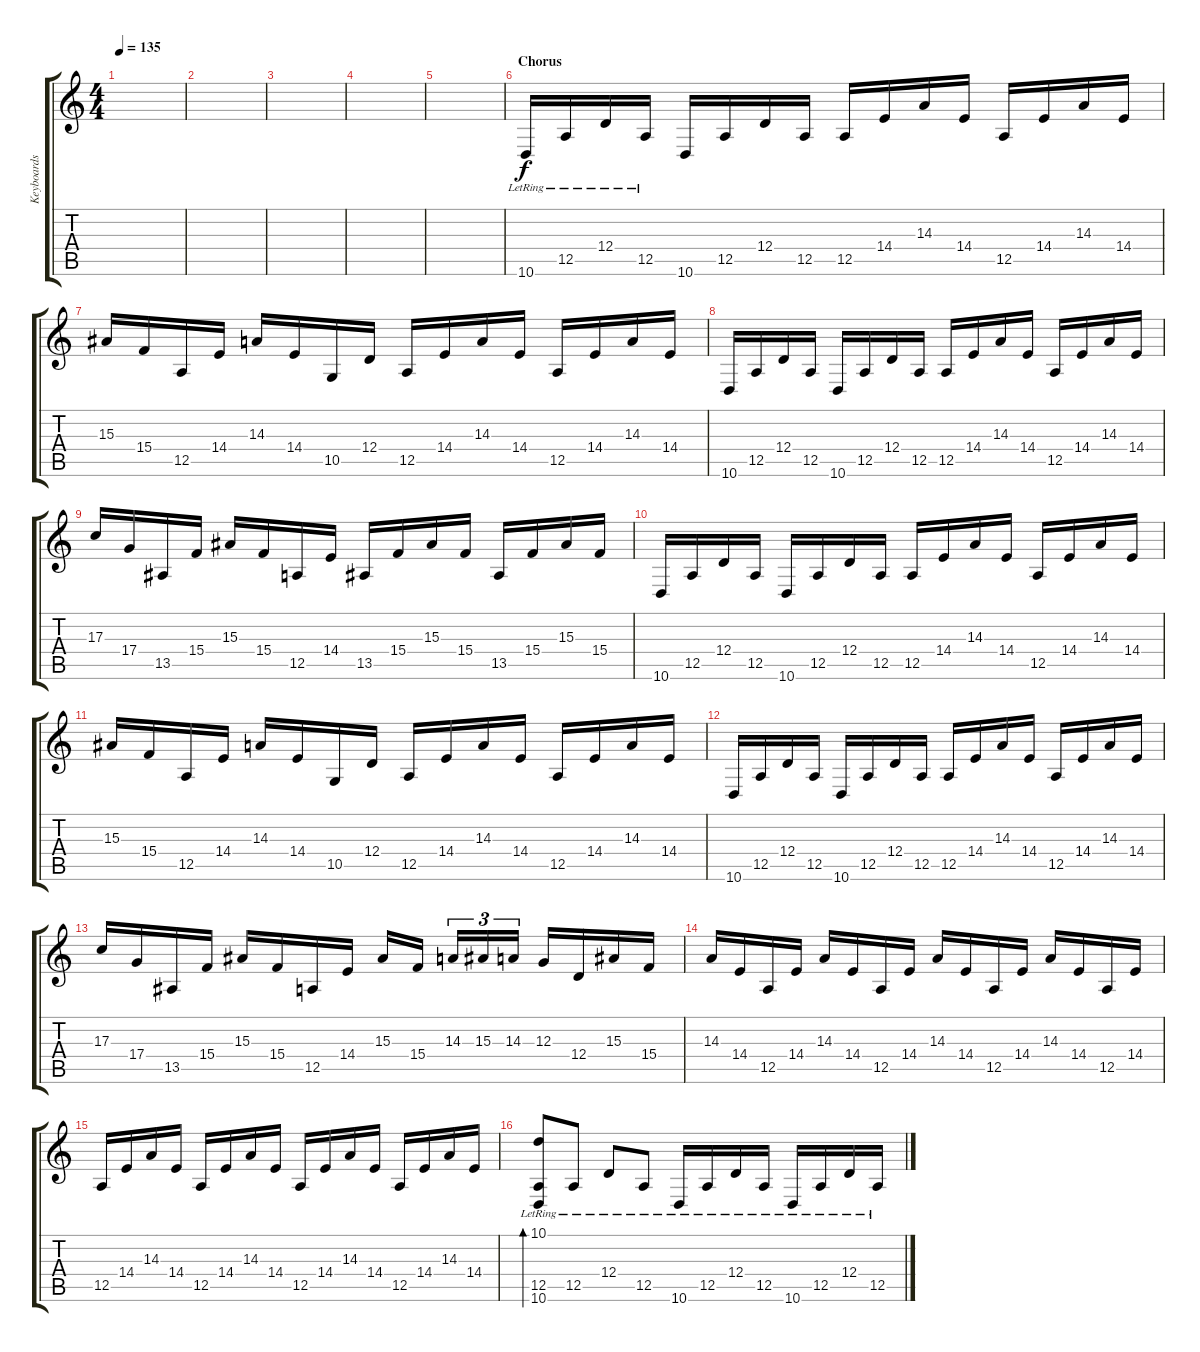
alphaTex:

\track ("Keyboards" "Keyboards") {instrument harpsichord}
\staff {score tabs}
\tuning (E4 B3 G3 D3 A2 E2) {hide}
\ts (4 4)
\tempo 135
\clef g2
\ks c
|
|
|
|
|
\section ("" "Chorus")
10.6{lr}.16 12.5{lr}.16 12.4{lr}.16 12.5{lr}.16 10.6.16 12.5.16 12.4.16 12.5.16 12.5.16 14.4.16 14.3.16 14.4.16 12.5.16 14.4.16 14.3.16 14.4.16 |
15.3.16 15.4.16 12.5.16 14.4.16 14.3.16 14.4.16 10.5.16 12.4.16 12.5.16 14.4.16 14.3.16 14.4.16 12.5.16 14.4.16 14.3.16 14.4.16 |
10.6.16 12.5.16 12.4.16 12.5.16 10.6.16 12.5.16 12.4.16 12.5.16 12.5.16 14.4.16 14.3.16 14.4.16 12.5.16 14.4.16 14.3.16 14.4.16 |
17.3.16 17.4.16 13.5.16 15.4.16 15.3.16 15.4.16 12.5.16 14.4.16 13.5.16 15.4.16 15.3.16 15.4.16 13.5.16 15.4.16 15.3.16 15.4.16 |
10.6.16 12.5.16 12.4.16 12.5.16 10.6.16 12.5.16 12.4.16 12.5.16 12.5.16 14.4.16 14.3.16 14.4.16 12.5.16 14.4.16 14.3.16 14.4.16 |
15.3.16 15.4.16 12.5.16 14.4.16 14.3.16 14.4.16 10.5.16 12.4.16 12.5.16 14.4.16 14.3.16 14.4.16 12.5.16 14.4.16 14.3.16 14.4.16 |
10.6.16 12.5.16 12.4.16 12.5.16 10.6.16 12.5.16 12.4.16 12.5.16 12.5.16 14.4.16 14.3.16 14.4.16 12.5.16 14.4.16 14.3.16 14.4.16 |
17.3.16 17.4.16 13.5.16 15.4.16 15.3.16 15.4.16 12.5.16 14.4.16 15.3.16 15.4.16 14.3.16{tu (3 2)} 15.3.16{tu (3 2)} 14.3.16{tu (3 2)} 12.3.16 12.4.16 15.3.16 15.4.16 |
14.3.16 14.4.16 12.5.16 14.4.16 14.3.16 14.4.16 12.5.16 14.4.16 14.3.16 14.4.16 12.5.16 14.4.16 14.3.16 14.4.16 12.5.16 14.4.16 |
12.5.16 14.4.16 14.3.16 14.4.16 12.5.16 14.4.16 14.3.16 14.4.16 12.5.16 14.4.16 14.3.16 14.4.16 12.5.16 14.4.16 14.3.16 14.4.16 |
(10.1{lr} 12.5{lr} 10.6{lr}).8{bd 120} 12.5{lr}.8 12.4{lr}.8 12.5{lr}.8 10.6{lr}.16 12.5{lr}.16 12.4{lr}.16 12.5{lr}.16 10.6{lr}.16 12.5{lr}.16 12.4{lr}.16 12.5{lr}.16
